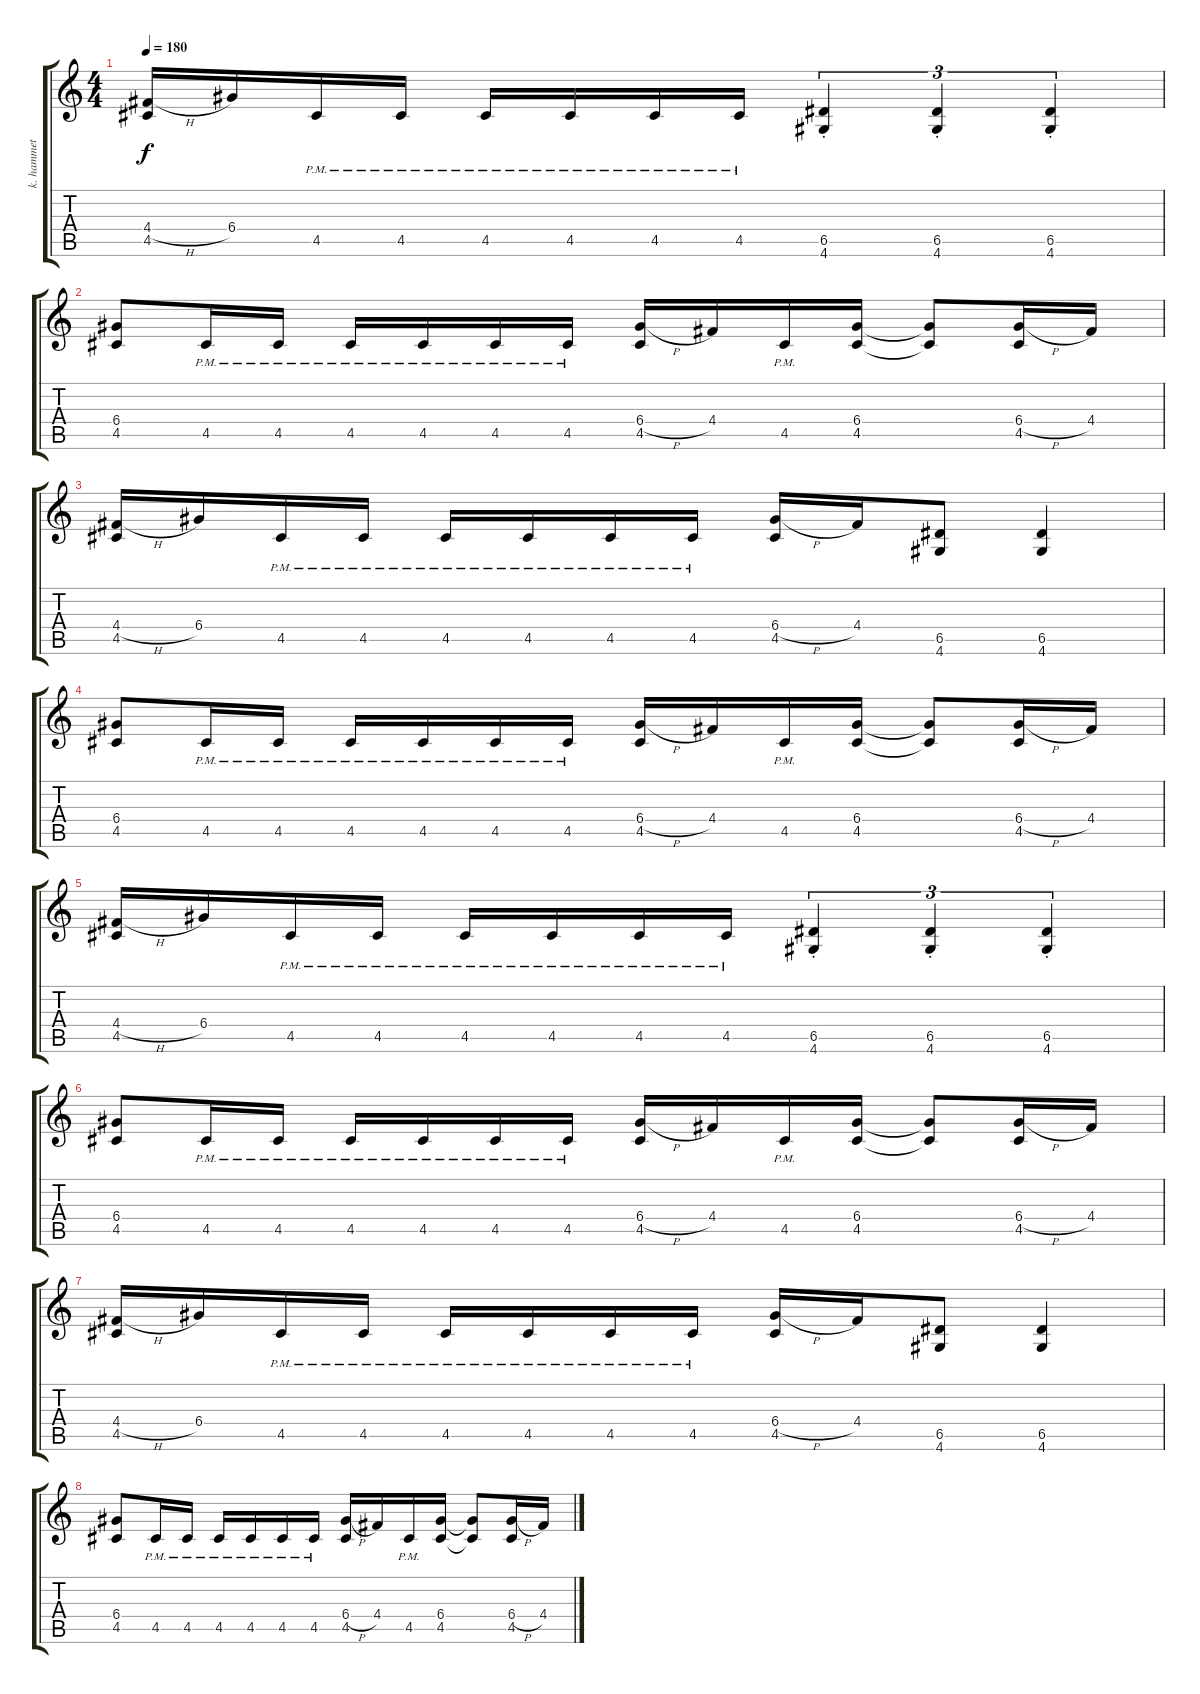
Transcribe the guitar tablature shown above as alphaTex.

\track ("k. hammet - rhythm guitar" "k. hammet ") {instrument distortionguitar}
\staff {score tabs}
\tuning (E4 B3 G3 D3 A2 E2) {hide}
\ts (4 4)
\tempo 180
\clef g2
\ks c
(4.4{h} 4.5).16{dy f} 6.4.16 4.5{pm}.16 4.5{pm}.16 4.5{pm}.16 4.5{pm}.16 4.5{pm}.16 4.5{pm}.16 (6.5{st} 4.6{st}).4{tu (3 2)} (6.5{st} 4.6{st}).4{tu (3 2)} (6.5{st} 4.6{st}).4{tu (3 2)} |
(6.4 4.5).8 4.5{pm}.16 4.5{pm}.16 4.5{pm}.16 4.5{pm}.16 4.5{pm}.16 4.5{pm}.16 (6.4{h} 4.5).16 4.4.16 4.5{pm}.16 (6.4 4.5).16 (6.4{t} 4.5{t}).8 (6.4{h} 4.5).16 4.4.16 |
(4.4{h} 4.5).16 6.4.16 4.5{pm}.16 4.5{pm}.16 4.5{pm}.16 4.5{pm}.16 4.5{pm}.16 4.5{pm}.16 (6.4{h} 4.5).16 4.4.16 (6.5 4.6).8 (6.5 4.6).4 |
(6.4 4.5).8 4.5{pm}.16 4.5{pm}.16 4.5{pm}.16 4.5{pm}.16 4.5{pm}.16 4.5{pm}.16 (6.4{h} 4.5).16 4.4.16 4.5{pm}.16 (6.4 4.5).16 (6.4{t} 4.5{t}).8 (6.4{h} 4.5).16 4.4.16 |
(4.4{h} 4.5).16 6.4.16 4.5{pm}.16 4.5{pm}.16 4.5{pm}.16 4.5{pm}.16 4.5{pm}.16 4.5{pm}.16 (6.5{st} 4.6{st}).4{tu (3 2)} (6.5{st} 4.6{st}).4{tu (3 2)} (6.5{st} 4.6{st}).4{tu (3 2)} |
(6.4 4.5).8 4.5{pm}.16 4.5{pm}.16 4.5{pm}.16 4.5{pm}.16 4.5{pm}.16 4.5{pm}.16 (6.4{h} 4.5).16 4.4.16 4.5{pm}.16 (6.4 4.5).16 (6.4{t} 4.5{t}).8 (6.4{h} 4.5).16 4.4.16 |
(4.4{h} 4.5).16 6.4.16 4.5{pm}.16 4.5{pm}.16 4.5{pm}.16 4.5{pm}.16 4.5{pm}.16 4.5{pm}.16 (6.4{h} 4.5).16 4.4.16 (6.5 4.6).8 (6.5 4.6).4 |
(6.4 4.5).8 4.5{pm}.16 4.5{pm}.16 4.5{pm}.16 4.5{pm}.16 4.5{pm}.16 4.5{pm}.16 (6.4{h} 4.5).16 4.4.16 4.5{pm}.16 (6.4 4.5).16 (6.4{t} 4.5{t}).8 (6.4{h} 4.5).16 4.4.16
